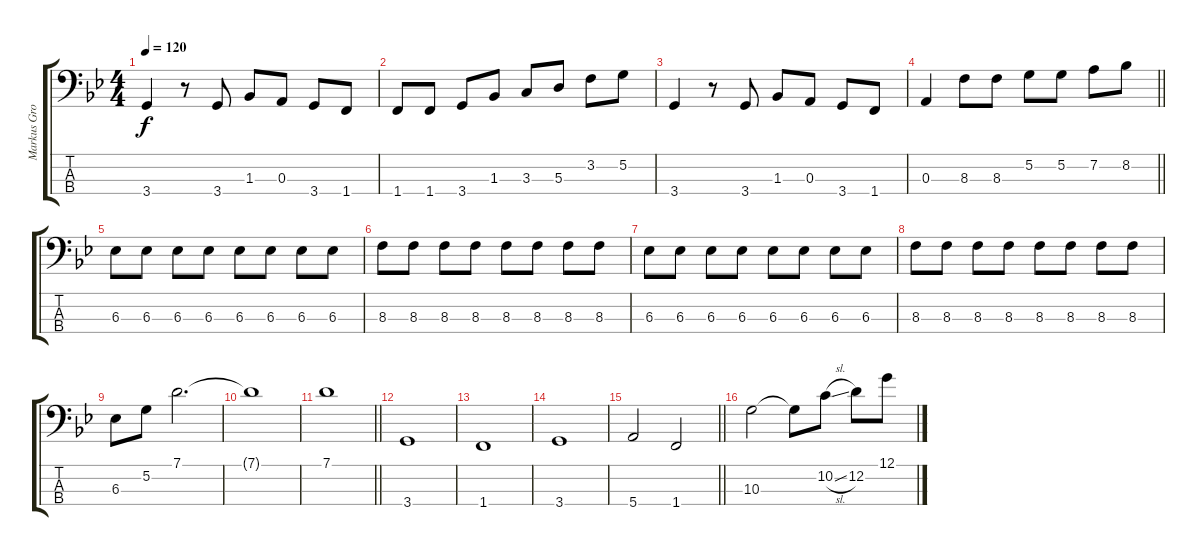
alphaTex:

\track ("Markus Grosskopf" "Markus Gro") {instrument electricbassfinger}
\staff {score tabs}
\tuning (G2 D2 A1 E1) {hide}
\ts (4 4)
\tempo 120
\clef f4
\ks gminor
3.4.4{dy f} r.8 3.4.8 1.3.8 0.3.8 3.4.8 1.4.8 |
1.4.8 1.4.8 3.4.8 1.3.8 3.3.8 5.3.8 3.2.8 5.2.8 |
3.4.4 r.8 3.4.8 1.3.8 0.3.8 3.4.8 1.4.8 |
\barLineRight lightlight
0.3.4 8.3.8 8.3.8 5.2.8 5.2.8 7.2.8 8.2.8 |
6.3.8 6.3.8 6.3.8 6.3.8 6.3.8 6.3.8 6.3.8 6.3.8 |
8.3.8 8.3.8 8.3.8 8.3.8 8.3.8 8.3.8 8.3.8 8.3.8 |
6.3.8 6.3.8 6.3.8 6.3.8 6.3.8 6.3.8 6.3.8 6.3.8 |
8.3.8 8.3.8 8.3.8 8.3.8 8.3.8 8.3.8 8.3.8 8.3.8 |
6.3.8 5.2.8 7.1.2{d} |
7.1{t}.1 |
\barLineRight lightlight
7.1.1 |
3.4.1 |
1.4.1 |
3.4.1 |
\barLineRight lightlight
5.4.2 1.4.2 |
10.3.2 10.3{t}.8 10.2{sl}.8 12.2.8 12.1{sl}.8
